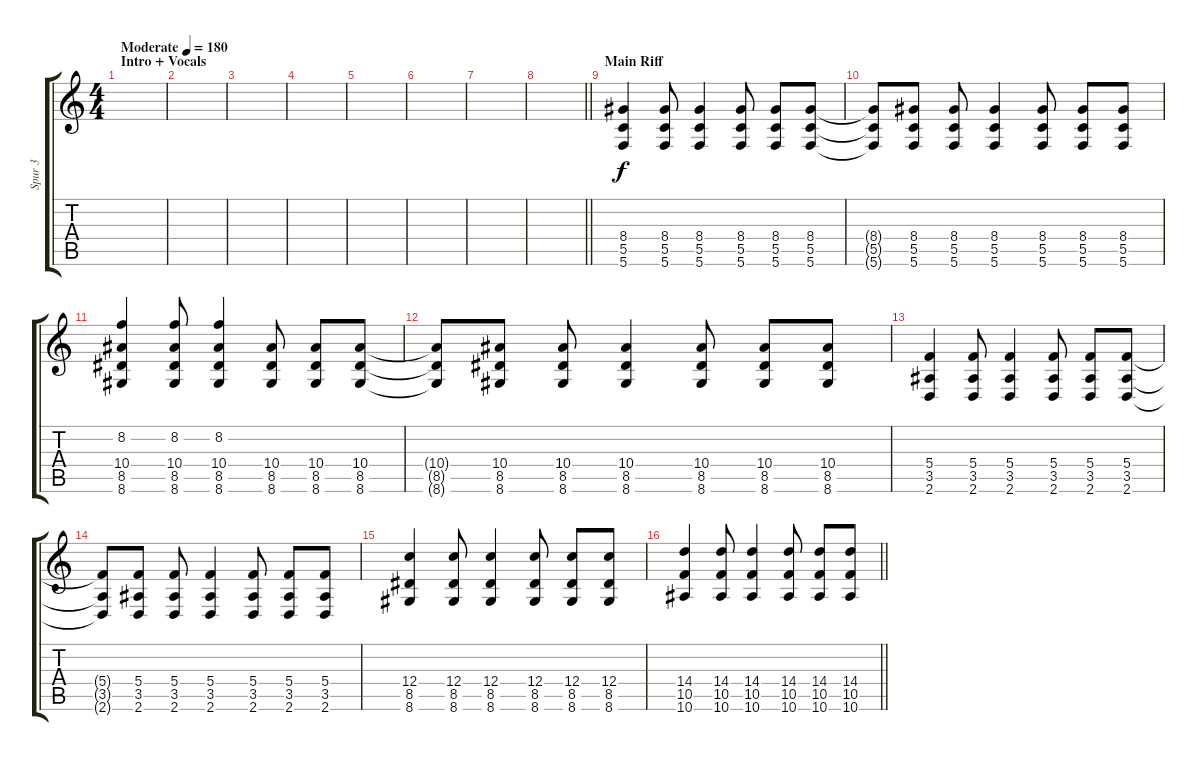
\track ("Spur 3" "Spur 3") {instrument distortionguitar}
\staff {score tabs}
\tuning (D4 A3 F3 C3 G2 C2) {hide}
\ts (4 4)
\section ("" "Intro + Vocals")
\tempo (180 "Moderate")
\clef g2
\ks c
|
|
|
|
|
|
|
\barLineRight lightlight
|
\section ("" "Main Riff")
(8.4 5.5 5.6).4 (8.4 5.5 5.6).8 (8.4 5.5 5.6).4 (8.4 5.5 5.6).8 (8.4 5.5 5.6).8 (8.4 5.5 5.6).8 |
(8.4{t} 5.5{t} 5.6{t}).8 (8.4 5.5 5.6).8 (8.4 5.5 5.6).8 (8.4 5.5 5.6).4 (8.4 5.5 5.6).8 (8.4 5.5 5.6).8 (8.4 5.5 5.6).8 |
(8.2 10.4 8.5 8.6).4 (8.2 10.4 8.5 8.6).8 (8.2 10.4 8.5 8.6).4 (10.4 8.5 8.6).8 (10.4 8.5 8.6).8 (10.4 8.5 8.6).8 |
(10.4{t} 8.5{t} 8.6{t}).8 (10.4 8.5 8.6).8 (10.4 8.5 8.6).8 (10.4 8.5 8.6).4 (10.4 8.5 8.6).8 (10.4 8.5 8.6).8 (10.4 8.5 8.6).8 |
(5.4 3.5 2.6).4 (5.4 3.5 2.6).8 (5.4 3.5 2.6).4 (5.4 3.5 2.6).8 (5.4 3.5 2.6).8 (5.4 3.5 2.6).8 |
(5.4{t} 3.5{t} 2.6{t}).8 (5.4 3.5 2.6).8 (5.4 3.5 2.6).8 (5.4 3.5 2.6).4 (5.4 3.5 2.6).8 (5.4 3.5 2.6).8 (5.4 3.5 2.6).8 |
(12.4 8.5 8.6).4 (12.4 8.5 8.6).8 (12.4 8.5 8.6).4 (12.4 8.5 8.6).8 (12.4 8.5 8.6).8 (12.4 8.5 8.6).8 |
\barLineRight lightlight
(14.4 10.5 10.6).4 (14.4 10.5 10.6).8 (14.4 10.5 10.6).4 (14.4 10.5 10.6).8 (14.4 10.5 10.6).8 (14.4 10.5 10.6).8
